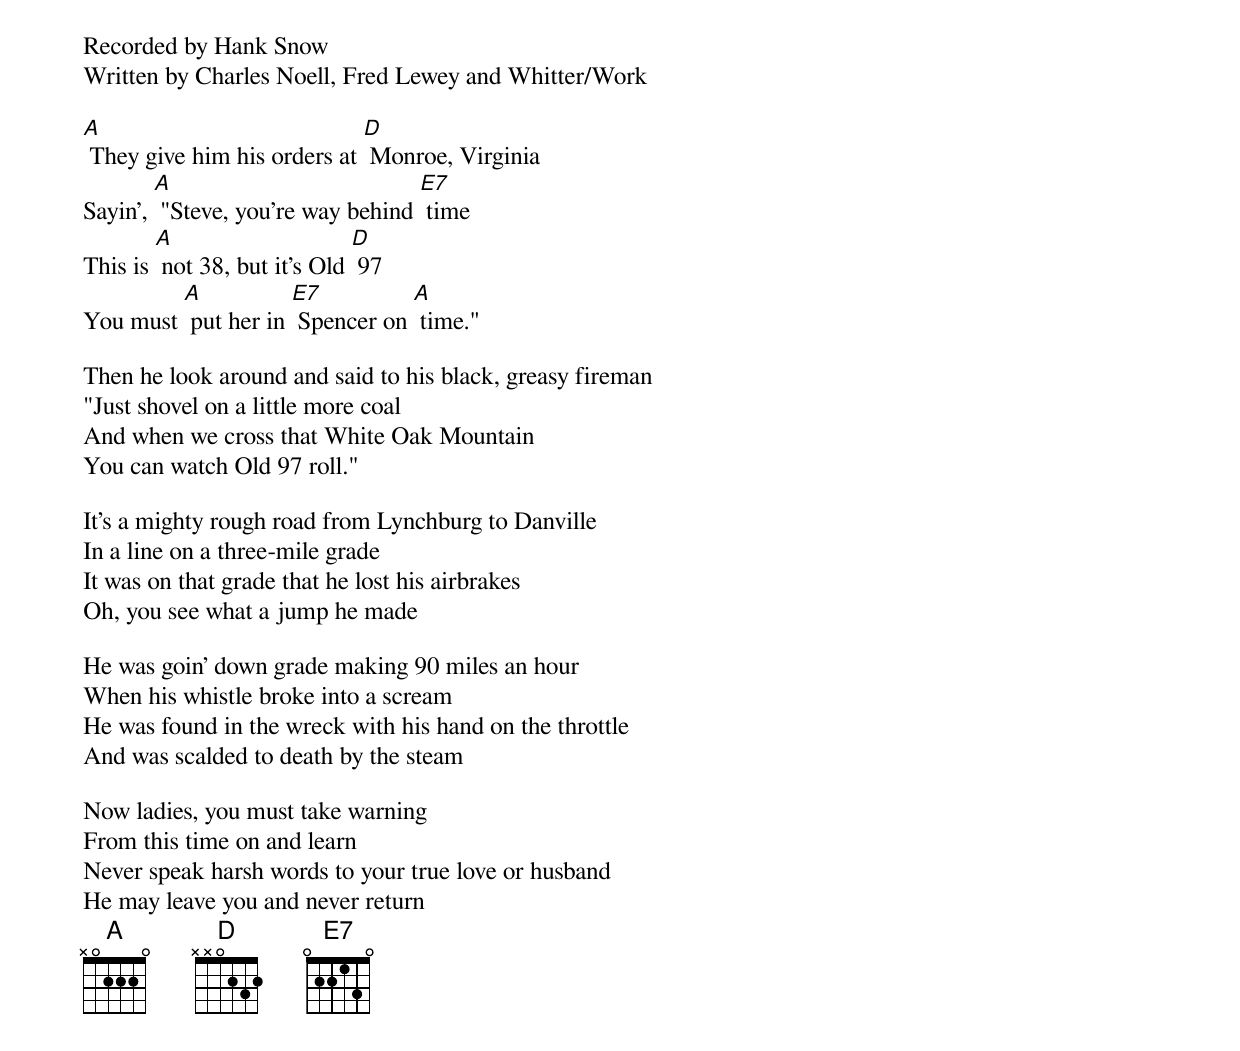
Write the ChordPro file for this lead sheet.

Recorded by Hank Snow
Written by Charles Noell, Fred Lewey and Whitter/Work

[A] They give him his orders at [D] Monroe, Virginia
Sayin', [A] "Steve, you're way behind [E7] time
This is [A] not 38, but it's Old [D] 97
You must [A] put her in [E7] Spencer on [A] time."

Then he look around and said to his black, greasy fireman
"Just shovel on a little more coal
And when we cross that White Oak Mountain
You can watch Old 97 roll."

It's a mighty rough road from Lynchburg to Danville
In a line on a three-mile grade
It was on that grade that he lost his airbrakes
Oh, you see what a jump he made

He was goin' down grade making 90 miles an hour
When his whistle broke into a scream
He was found in the wreck with his hand on the throttle
And was scalded to death by the steam

Now ladies, you must take warning
From this time on and learn
Never speak harsh words to your true love or husband
He may leave you and never return
